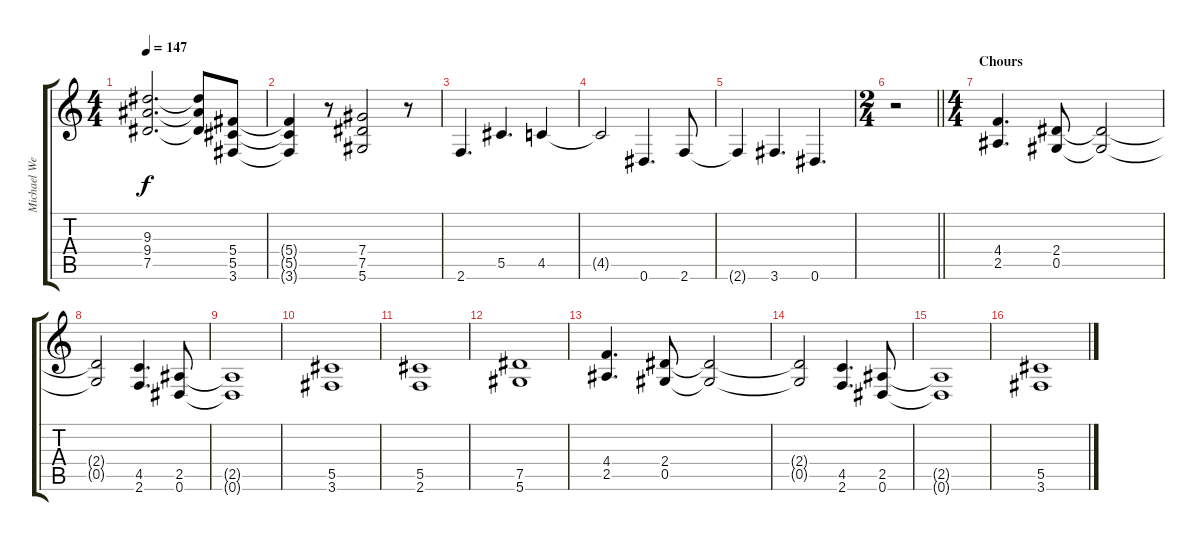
\track ("Michael Weikath" "Michael We") {instrument distortionguitar}
\staff {score tabs}
\tuning (Eb4 Bb3 Gb3 Db3 Ab2 Eb2) {hide}
\ts (4 4)
\tempo 147
\clef g2
\ks c
(9.3{t} 9.4{t} 7.5{t}).2{d dy f} (9.3{t} 9.4{t} 7.5{t}).8 (5.4 5.5 3.6).8 |
(5.4{t} 5.5{t} 3.6{t}).4 r.8 (7.4 7.5 5.6).2 r.8 |
2.6.4{d} 5.5.4{d} 4.5.4 |
4.5{t}.2 0.6.4{d} 2.6.8 |
2.6{t}.4 3.6.4{d} 0.6.4{d} |
\ts (2 4)
\barLineRight lightlight
r.2 |
\ts (4 4)
\section ("" "Chours")
(4.4 2.5).4{d} (2.4 0.5).8 (2.4{t} 0.5{t}).2 |
(2.4{t} 0.5{t}).2 (4.5 2.6).4{d} (2.5 0.6).8 |
(2.5{t} 0.6{t}).1 |
(5.5 3.6).1 |
(5.5 2.6).1 |
(7.5 5.6).1 |
(4.4 2.5).4{d} (2.4 0.5).8 (2.4{t} 0.5{t}).2 |
(2.4{t} 0.5{t}).2 (4.5 2.6).4{d} (2.5 0.6).8 |
(2.5{t} 0.6{t}).1 |
(5.5 3.6).1
